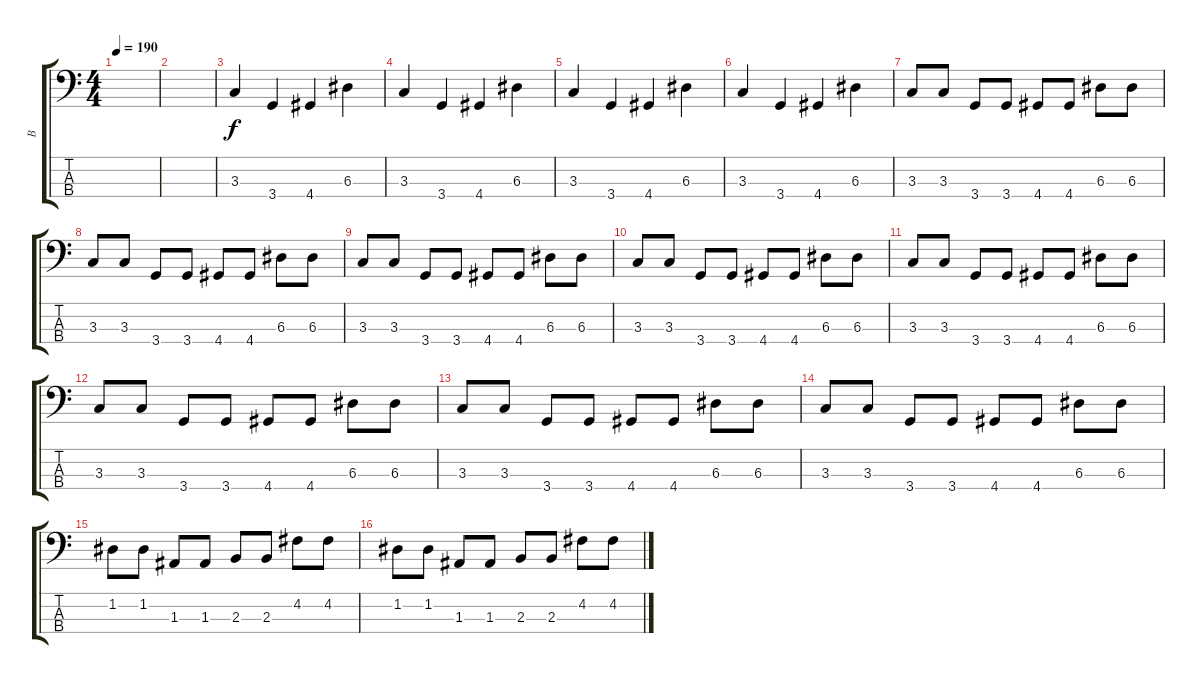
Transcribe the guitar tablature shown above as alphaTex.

\track ("B" "B") {instrument electricbasspick}
\staff {score tabs}
\tuning (G2 D2 A1 E1) {hide}
\ts (4 4)
\tempo 190
\clef f4
\ks c
|
|
3.3.4 3.4.4 4.4.4 6.3.4 |
3.3.4 3.4.4 4.4.4 6.3.4 |
3.3.4 3.4.4 4.4.4 6.3.4 |
3.3.4 3.4.4 4.4.4 6.3.4 |
3.3.8 3.3.8 3.4.8 3.4.8 4.4.8 4.4.8 6.3.8 6.3.8 |
3.3.8 3.3.8 3.4.8 3.4.8 4.4.8 4.4.8 6.3.8 6.3.8 |
3.3.8 3.3.8 3.4.8 3.4.8 4.4.8 4.4.8 6.3.8 6.3.8 |
3.3.8 3.3.8 3.4.8 3.4.8 4.4.8 4.4.8 6.3.8 6.3.8 |
3.3.8 3.3.8 3.4.8 3.4.8 4.4.8 4.4.8 6.3.8 6.3.8 |
3.3.8 3.3.8 3.4.8 3.4.8 4.4.8 4.4.8 6.3.8 6.3.8 |
3.3.8 3.3.8 3.4.8 3.4.8 4.4.8 4.4.8 6.3.8 6.3.8 |
3.3.8 3.3.8 3.4.8 3.4.8 4.4.8 4.4.8 6.3.8 6.3.8 |
1.2.8 1.2.8 1.3.8 1.3.8 2.3.8 2.3.8 4.2.8 4.2.8 |
1.2.8 1.2.8 1.3.8 1.3.8 2.3.8 2.3.8 4.2.8 4.2.8
